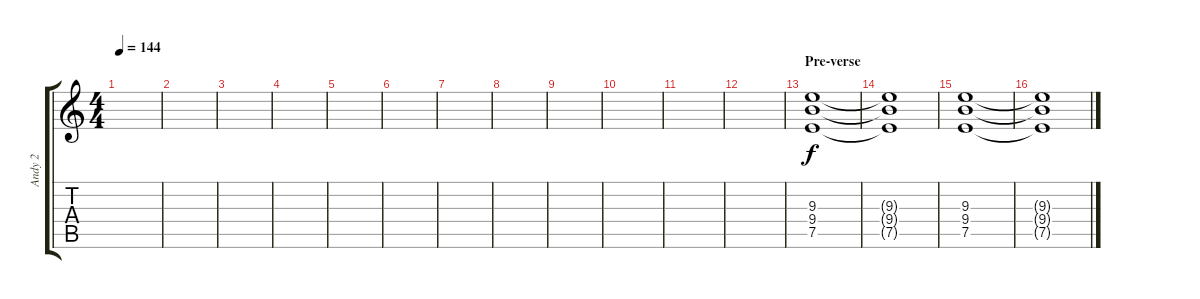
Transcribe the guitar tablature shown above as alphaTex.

\track ("Andy 2" "Andy 2") {instrument distortionguitar}
\staff {score tabs}
\tuning (E4 B3 G3 D3 A2 E2) {hide}
\ts (4 4)
\tempo 144
\clef g2
\ks c
|
|
|
|
|
|
|
|
|
|
|
|
\section ("" "Pre-verse")
(9.3 9.4 7.5).1 |
(9.3{t} 9.4{t} 7.5{t}).1 |
(9.3 9.4 7.5).1 |
(9.3{t} 9.4{t} 7.5{t}).1
